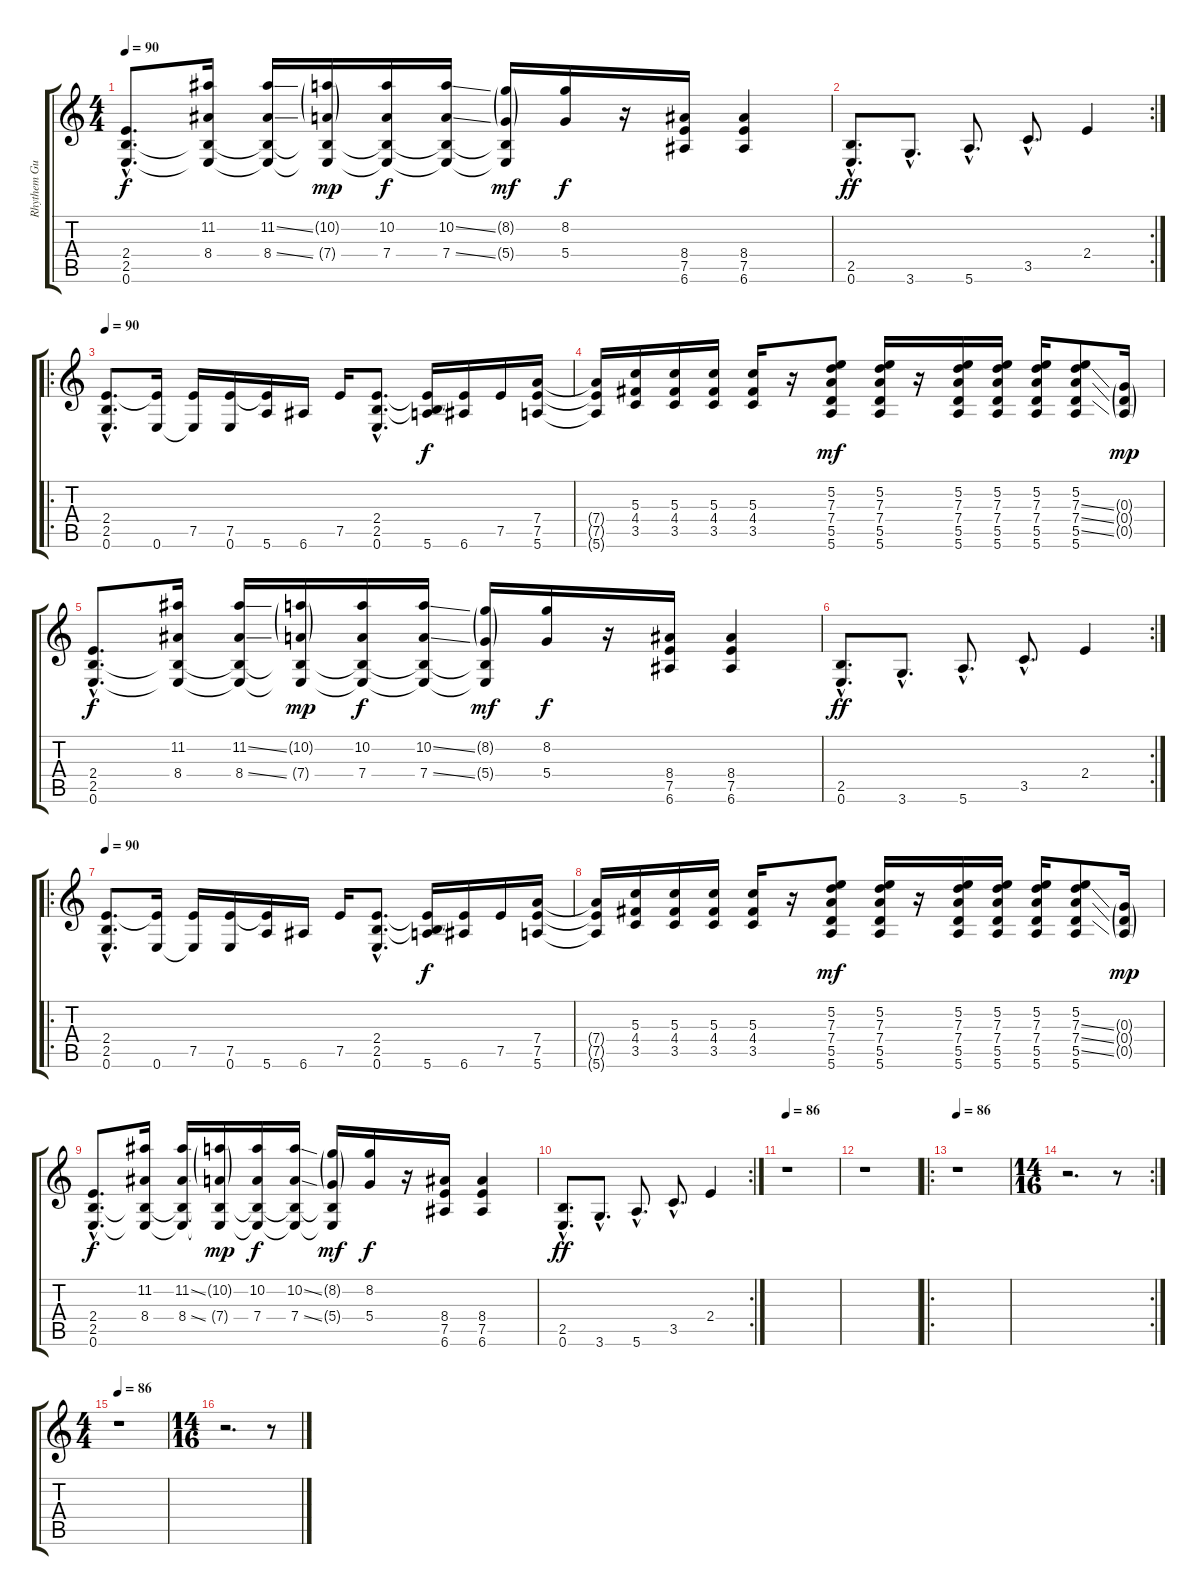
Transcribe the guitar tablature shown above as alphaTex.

\track ("Rhythem Guitar" "Rhythem Gu") {instrument overdrivenguitar}
\staff {score tabs}
\tuning (E4 B3 G3 D3 A2 E2) {hide}
\ts (4 4)
\tempo 90
\clef g2
\ks c
(2.4{hac} 2.5{hac} 0.6{hac}).8{d dy f} (11.2 8.4 2.5{t} 0.6{t}).16 (11.2{ss} 8.4{ss} 2.5{t} 0.6{t}).16 (10.2{g} 7.4{g} 2.5{t} 0.6{t}).16{dy mp} (10.2 7.4 2.5{t} 0.6{t}).16{dy f} (10.2{ss} 7.4{ss} 2.5{t} 0.6{t}).16 (8.2{g} 5.4{g} 2.5{t} 0.6{t}).16{dy mf} (8.2 5.4).16{dy f} r.16 (8.4 7.5 6.6).16 (8.4 7.5 6.6).4 |
\rc 2
(2.5{hac} 0.6{hac}).8{d dy ff} 3.6{hac}.8{d} 5.6{hac}.8{d} 3.5{hac}.8{d} 2.4.4 |
\ro
\tempo 90
(2.4{hac} 2.5{hac} 0.6{hac}).8{d volume 14} (2.4{t} 0.6).16 (7.5 0.6{t}).16 (7.5 0.6).16 (7.5{t} 5.6).16 6.6.16 7.5.16 (2.4{hac} 2.5{hac} 0.6{hac}).8{d} (2.4{t} 2.5{t} 5.6).16{dy f} (2.4{t} 6.6).16 7.5.16 (7.4 7.5 5.6).16 |
(7.4{t} 7.5{t} 5.6{t}).16 (5.3 4.4 3.5).16 (5.3 4.4 3.5).16 (5.3 4.4 3.5).16 (5.3 4.4 3.5).16 r.16 (5.2 7.3 7.4 5.5 5.6).8{dy mf} (5.2 7.3 7.4 5.5 5.6).16 r.16 (5.2 7.3 7.4 5.5 5.6).16 (5.2 7.3 7.4 5.5 5.6).16 (5.2 7.3 7.4 5.5 5.6).16 (5.2 7.3{ss} 7.4{ss} 5.5{ss} 5.6).8 (0.3{g} 0.4{g} 0.5{g}).16{dy mp} |
(2.4{hac} 2.5{hac} 0.6{hac}).8{d dy f} (11.2 8.4 2.5{t} 0.6{t}).16 (11.2{ss} 8.4{ss} 2.5{t} 0.6{t}).16 (10.2{g} 7.4{g} 2.5{t} 0.6{t}).16{dy mp} (10.2 7.4 2.5{t} 0.6{t}).16{dy f} (10.2{ss} 7.4{ss} 2.5{t} 0.6{t}).16 (8.2{g} 5.4{g} 2.5{t} 0.6{t}).16{dy mf} (8.2 5.4).16{dy f} r.16 (8.4 7.5 6.6).16 (8.4 7.5 6.6).4 |
\rc 2
(2.5{hac} 0.6{hac}).8{d dy ff} 3.6{hac}.8{d} 5.6{hac}.8{d} 3.5{hac}.8{d} 2.4.4 |
\ro
\tempo 90
(2.4{hac} 2.5{hac} 0.6{hac}).8{d volume 12} (2.4{t} 0.6).16 (7.5 0.6{t}).16 (7.5 0.6).16 (7.5{t} 5.6).16 6.6.16 7.5.16 (2.4{hac} 2.5{hac} 0.6{hac}).8{d} (2.4{t} 2.5{t} 5.6).16{dy f} (2.4{t} 6.6).16 7.5.16 (7.4 7.5 5.6).16 |
(7.4{t} 7.5{t} 5.6{t}).16 (5.3 4.4 3.5).16 (5.3 4.4 3.5).16 (5.3 4.4 3.5).16 (5.3 4.4 3.5).16 r.16 (5.2 7.3 7.4 5.5 5.6).8{dy mf} (5.2 7.3 7.4 5.5 5.6).16 r.16 (5.2 7.3 7.4 5.5 5.6).16 (5.2 7.3 7.4 5.5 5.6).16 (5.2 7.3 7.4 5.5 5.6).16 (5.2 7.3{ss} 7.4{ss} 5.5{ss} 5.6).8 (0.3{g} 0.4{g} 0.5{g}).16{dy mp} |
(2.4{hac} 2.5{hac} 0.6{hac}).8{d dy f} (11.2 8.4 2.5{t} 0.6{t}).16 (11.2{ss} 8.4{ss} 2.5{t} 0.6{t}).16 (10.2{g} 7.4{g} 2.5{t} 0.6{t}).16{dy mp} (10.2 7.4 2.5{t} 0.6{t}).16{dy f} (10.2{ss} 7.4{ss} 2.5{t} 0.6{t}).16 (8.2{g} 5.4{g} 2.5{t} 0.6{t}).16{dy mf} (8.2 5.4).16{dy f} r.16 (8.4 7.5 6.6).16 (8.4 7.5 6.6).4 |
\rc 2
(2.5{hac} 0.6{hac}).8{d dy ff} 3.6{hac}.8{d} 5.6{hac}.8{d} 3.5{hac}.8{d} 2.4.4 |
\tempo 86
r.1 |
r.1 |
\ro
\tempo 86
r.1 |
\rc 2
\ts (14 16)
r.2{d} r.8 |
\ts (4 4)
\tempo 86
r.1 |
\ts (14 16)
r.2{d} r.8
